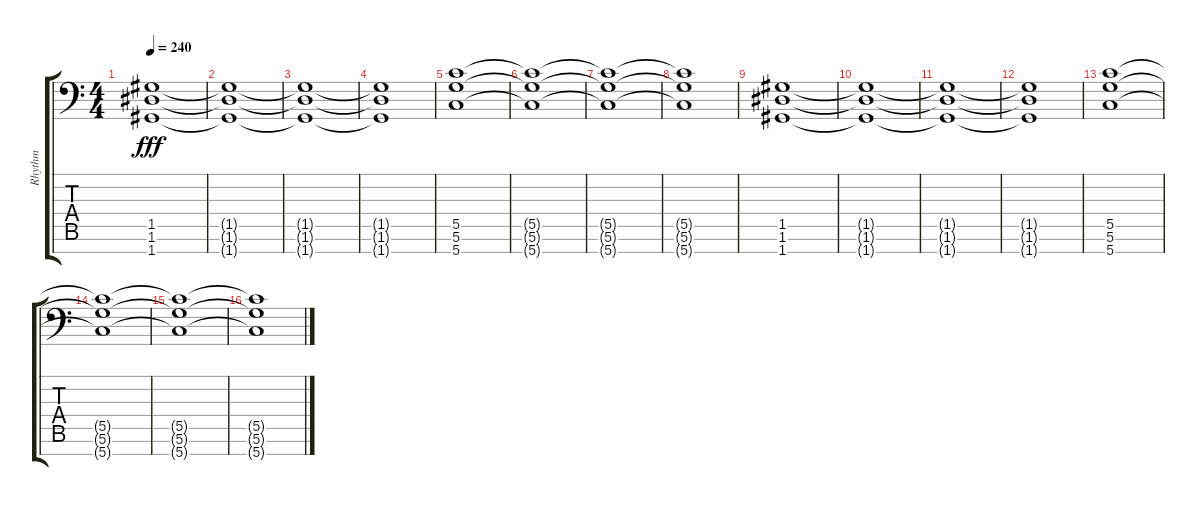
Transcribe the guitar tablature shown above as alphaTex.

\track ("Rhythm" "Rhythm") {instrument distortionguitar}
\staff {score tabs}
\tuning (D4 A3 F3 C3 G2 D2 G1) {hide}
\ts (4 4)
\tempo 240
\clef f4
\ks c
(1.5 1.6 1.7).1{dy fff} |
(1.5{t} 1.6{t} 1.7{t}).1 |
(1.5{t} 1.6{t} 1.7{t}).1 |
(1.5{t} 1.6{t} 1.7{t}).1 |
(5.5 5.6 5.7).1 |
(5.5{t} 5.6{t} 5.7{t}).1 |
(5.5{t} 5.6{t} 5.7{t}).1 |
(5.5{t} 5.6{t} 5.7{t}).1 |
(1.5 1.6 1.7).1 |
(1.5{t} 1.6{t} 1.7{t}).1 |
(1.5{t} 1.6{t} 1.7{t}).1 |
(1.5{t} 1.6{t} 1.7{t}).1 |
(5.5 5.6 5.7).1 |
(5.5{t} 5.6{t} 5.7{t}).1 |
(5.5{t} 5.6{t} 5.7{t}).1 |
(5.5{t} 5.6{t} 5.7{t}).1
